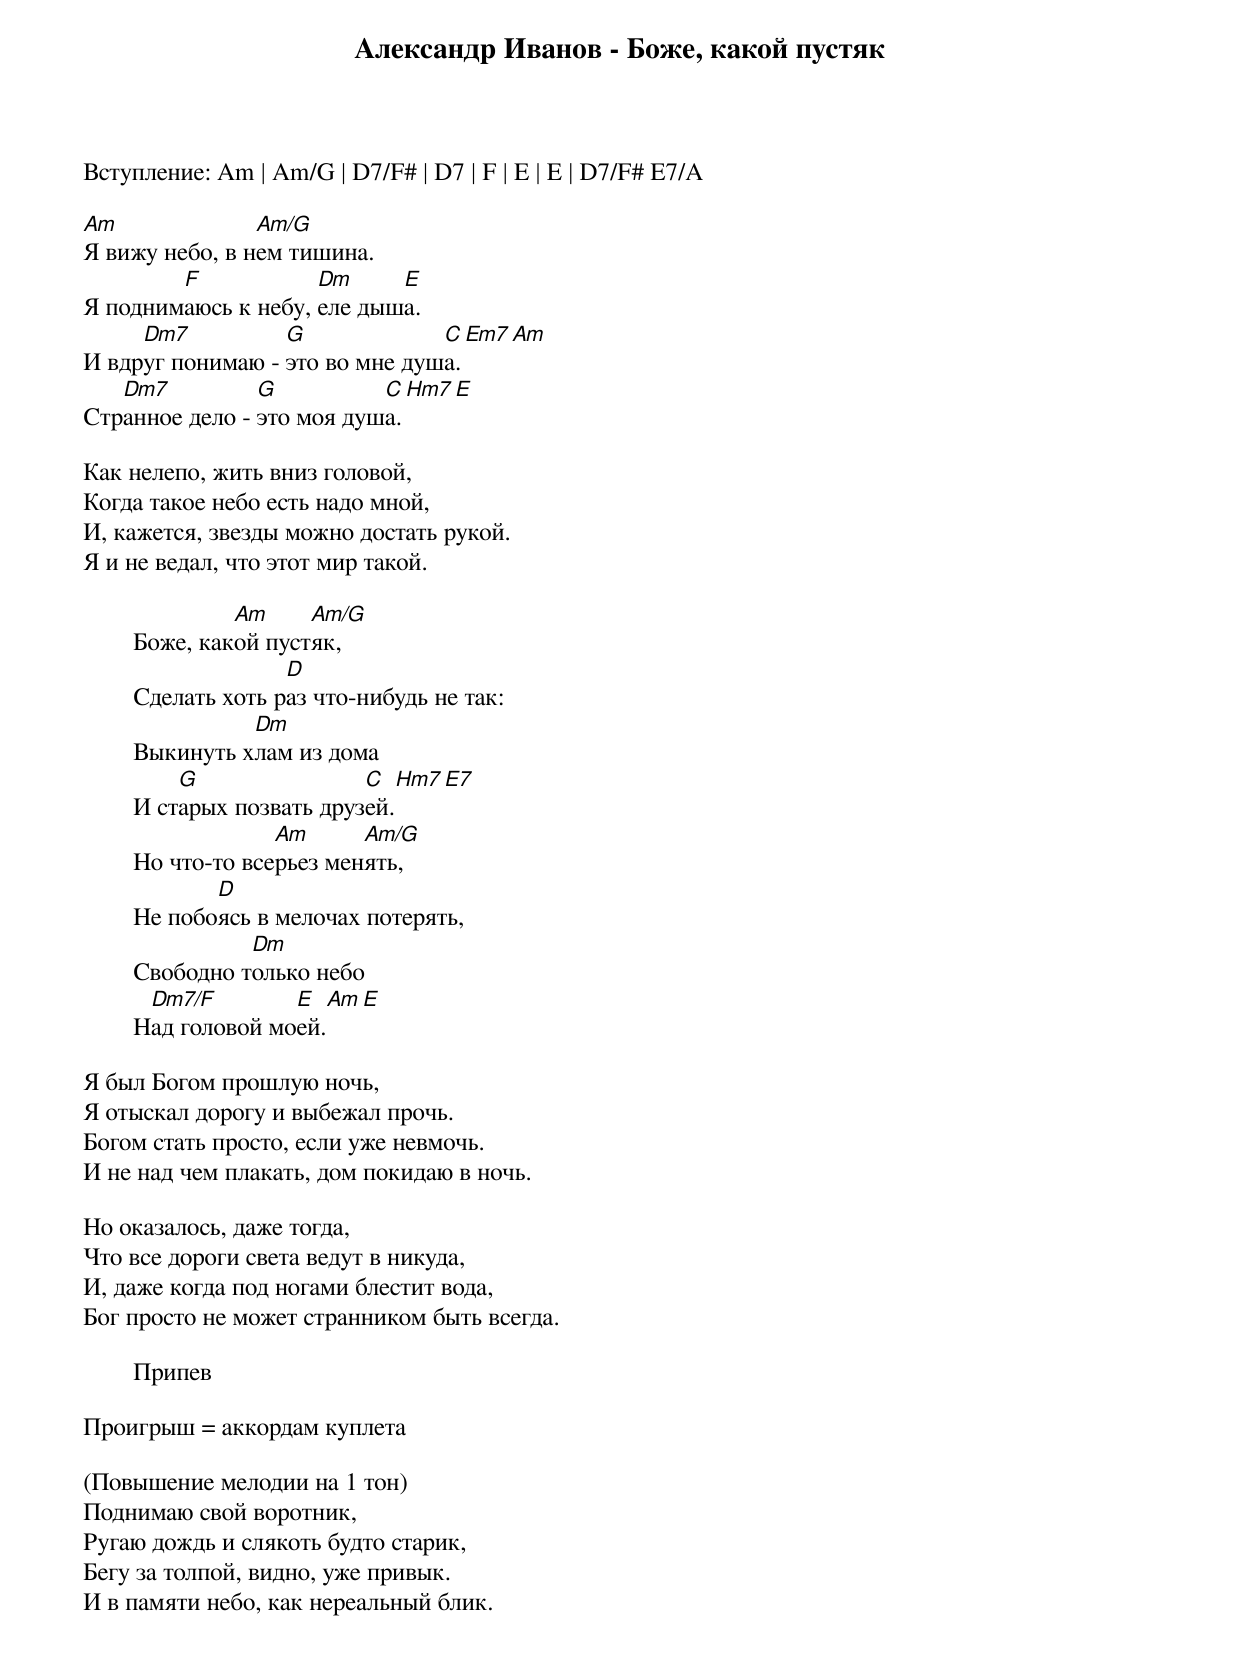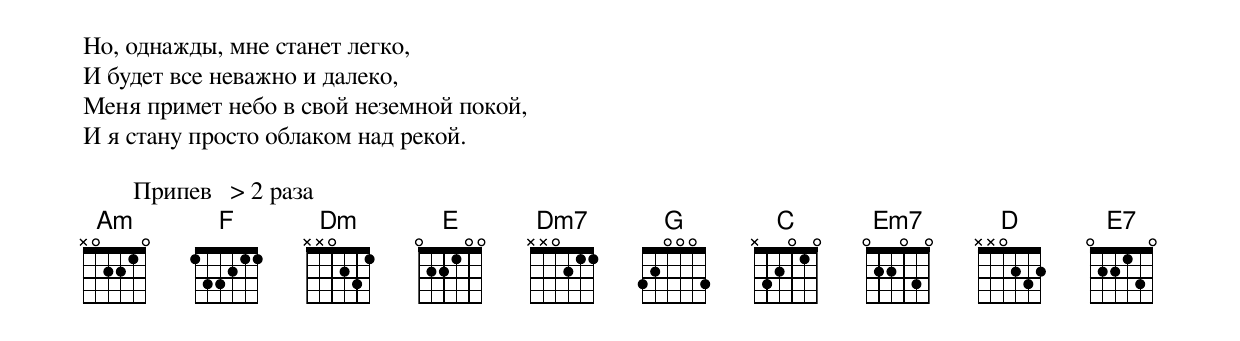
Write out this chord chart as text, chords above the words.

Александр Иванов - Боже, какой пустяк

Вступление: Am | Am/G | D7/F# | D7 | F | E | E | D7/F# E7/A

Am              Am/G
Я вижу небо, в нем тишина.
        F            Dm     E
Я поднимаюсь к небу, еле дыша.
     Dm7          G             C   Em7  Am
И вдруг понимаю - это во мне душа.
   Dm7          G          C   Hm7 E
Странное дело - это моя душа.

Как нелепо, жить вниз головой,
Когда такое небо есть надо мной,
И, кажется, звезды можно достать рукой.
Я и не ведал, что этот мир такой.

	         Am     Am/G
	Боже, какой пустяк,
	              D
	Сделать хоть раз что-нибудь не так:
	          Dm
	Выкинуть хлам из дома
	    G                C   Hm7  E7
	И старых позвать друзей.
	             Am      Am/G
	Но что-то всерьез менять,
	       D
	Не побоясь в мелочах потерять,
	          Dm
	Свободно только небо
	 Dm7/F        E   Am  E
	Над головой моей.

Я был Богом прошлую ночь,
Я отыскал дорогу и выбежал прочь.
Богом стать просто, если уже невмочь.
И не над чем плакать, дом покидаю в ночь.

Но оказалось, даже тогда,
Что все дороги света ведут в никуда,
И, даже когда под ногами блестит вода,
Бог просто не может странником быть всегда.

	Припев

Проигрыш = аккордам куплета

(Повышение мелодии на 1 тон)
Поднимаю свой воротник,
Ругаю дождь и слякоть будто старик,
Бегу за толпой, видно, уже привык.
И в памяти небо, как нереальный блик.

Но, однажды, мне станет легко,
И будет все неважно и далеко,
Меня примет небо в свой неземной покой,
И я стану просто облаком над рекой.

	Припев   > 2 раза
